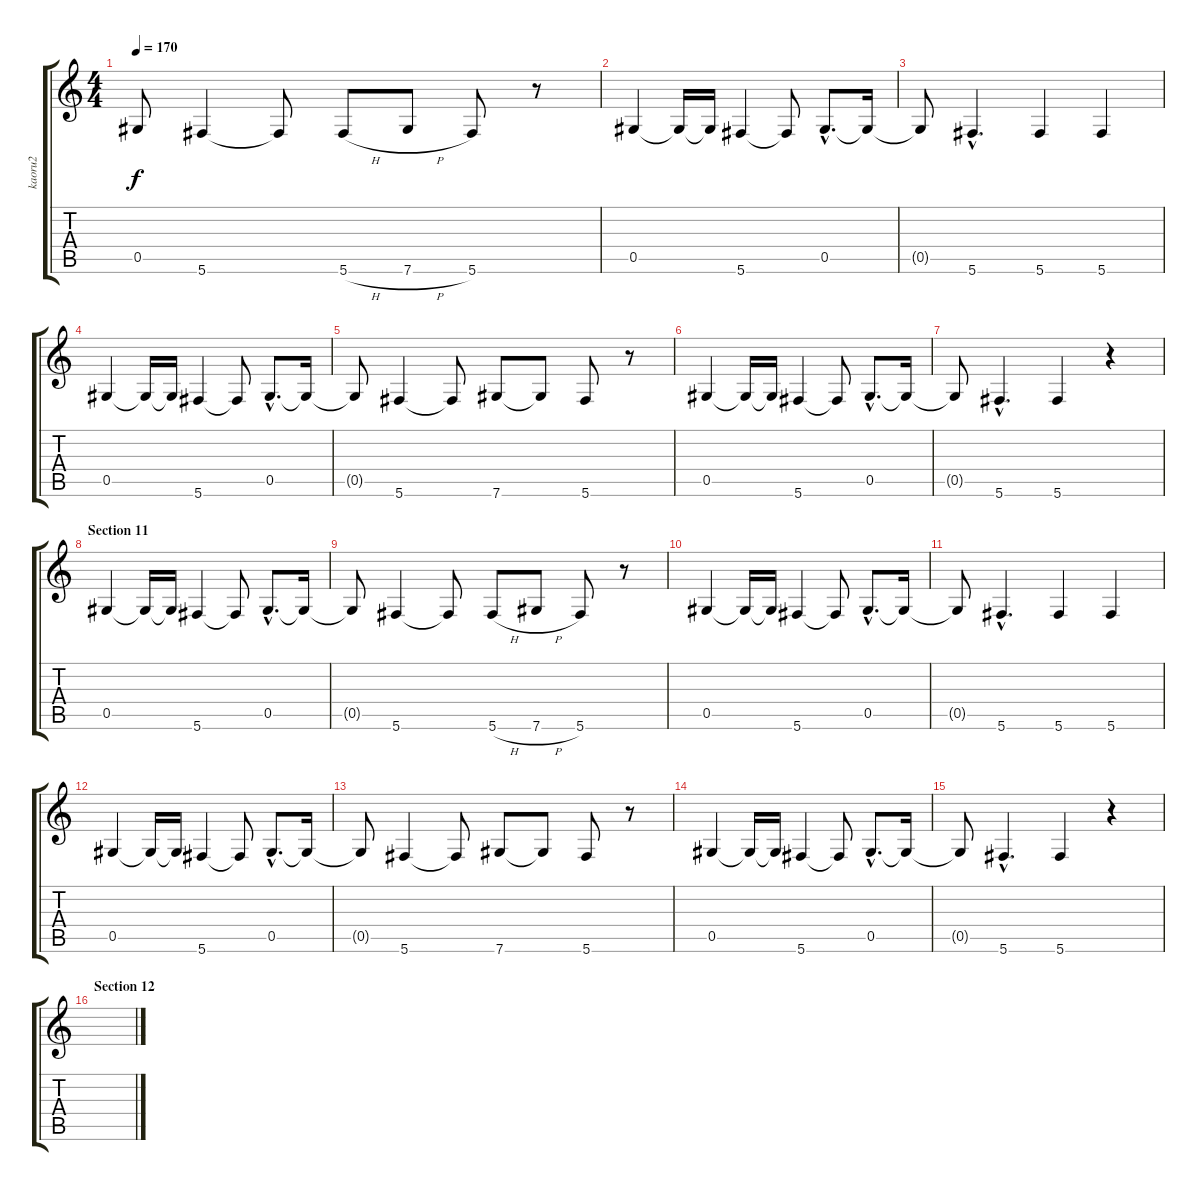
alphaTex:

\track ("kaoru2" "kaoru2") {instrument distortionguitar}
\staff {score tabs}
\tuning (Eb4 Bb3 Gb3 Db3 Ab2 Db2) {hide}
\ts (4 4)
\tempo 170
\clef g2
\ks c
0.5{t}.8{dy f} 5.6.4 5.6{t}.8 5.6{h}.8 7.6{h}.8 5.6.8 r.8 |
0.5.4 0.5{t}.16 0.5{t}.16 5.6.4 5.6{t}.8 0.5{hac}.8{d} 0.5{t}.16 |
0.5{t}.8 5.6{hac}.4{d} 5.6.4 5.6.4 |
0.5.4 0.5{t}.16 0.5{t}.16 5.6.4 5.6{t}.8 0.5{hac}.8{d} 0.5{t}.16 |
0.5{t}.8 5.6.4 5.6{t}.8 7.6.8 7.6{t}.8 5.6.8 r.8 |
0.5.4 0.5{t}.16 0.5{t}.16 5.6.4 5.6{t}.8 0.5{hac}.8{d} 0.5{t}.16 |
0.5{t}.8 5.6{hac}.4{d} 5.6.4 r.4 |
\section ("" "Section 11")
0.5.4 0.5{t}.16 0.5{t}.16 5.6.4 5.6{t}.8 0.5{hac}.8{d} 0.5{t}.16 |
0.5{t}.8 5.6.4 5.6{t}.8 5.6{h}.8 7.6{h}.8 5.6.8 r.8 |
0.5.4 0.5{t}.16 0.5{t}.16 5.6.4 5.6{t}.8 0.5{hac}.8{d} 0.5{t}.16 |
0.5{t}.8 5.6{hac}.4{d} 5.6.4 5.6.4 |
0.5.4 0.5{t}.16 0.5{t}.16 5.6.4 5.6{t}.8 0.5{hac}.8{d} 0.5{t}.16 |
0.5{t}.8 5.6.4 5.6{t}.8 7.6.8 7.6{t}.8 5.6.8 r.8 |
0.5.4 0.5{t}.16 0.5{t}.16 5.6.4 5.6{t}.8 0.5{hac}.8{d} 0.5{t}.16 |
0.5{t}.8 5.6{hac}.4{d} 5.6.4 r.4 |
\section ("" "Section 12")
